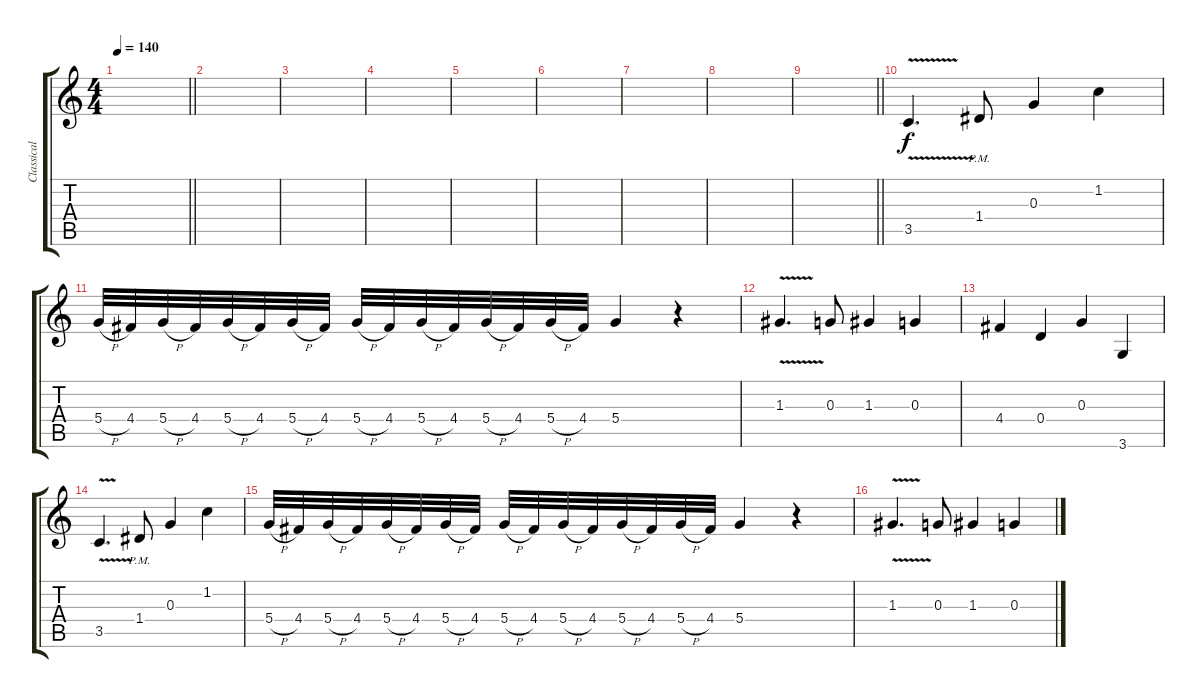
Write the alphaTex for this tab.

\track ("Classical Rhythm Guitar " "Classical ") {instrument acousticguitarnylon}
\staff {score tabs}
\tuning (E4 B3 G3 D3 A2 E2) {hide}
\ts (4 4)
\tempo 140
\clef g2
\barLineRight lightlight
\ks c
|
|
|
|
|
|
|
|
\barLineRight lightlight
|
3.5{v}.4{d} 1.4{pm}.8 0.3.4 1.2.4 |
5.4{h}.32 4.4.32 5.4{h}.32 4.4.32 5.4{h}.32 4.4.32 5.4{h}.32 4.4.32 5.4{h}.32 4.4.32 5.4{h}.32 4.4.32 5.4{h}.32 4.4.32 5.4{h}.32 4.4.32 5.4.4 r.4 |
1.3{v}.4{d} 0.3.8 1.3.4 0.3.4 |
4.4.4 0.4.4 0.3.4 3.6.4 |
3.5{v}.4{d} 1.4{pm}.8 0.3.4 1.2.4 |
5.4{h}.32 4.4.32 5.4{h}.32 4.4.32 5.4{h}.32 4.4.32 5.4{h}.32 4.4.32 5.4{h}.32 4.4.32 5.4{h}.32 4.4.32 5.4{h}.32 4.4.32 5.4{h}.32 4.4.32 5.4.4 r.4 |
1.3{v}.4{d} 0.3.8 1.3.4 0.3.4
